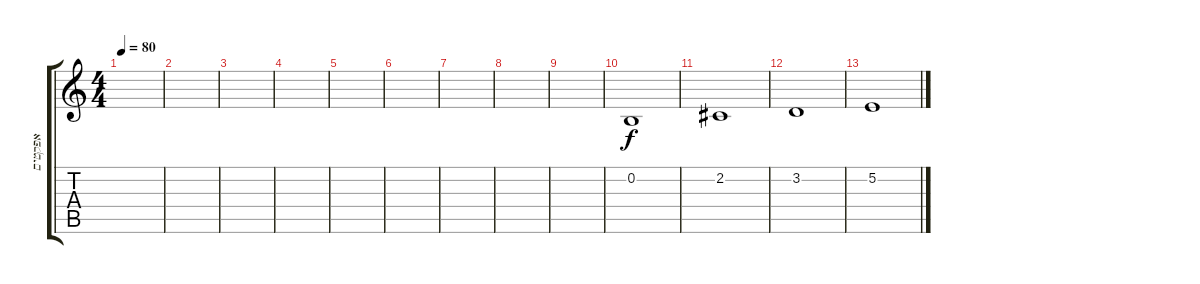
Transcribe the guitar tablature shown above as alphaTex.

\track ("אפקטים" "אפקטים") {instrument violin}
\staff {score tabs}
\tuning (E4 B3 G3 D3 A2 E2) {hide}
\ts (4 4)
\tempo 80
\clef g2
\ks c
|
|
|
|
|
|
|
|
|
0.2.1 |
2.2.1 |
3.2.1 |
5.2.1
